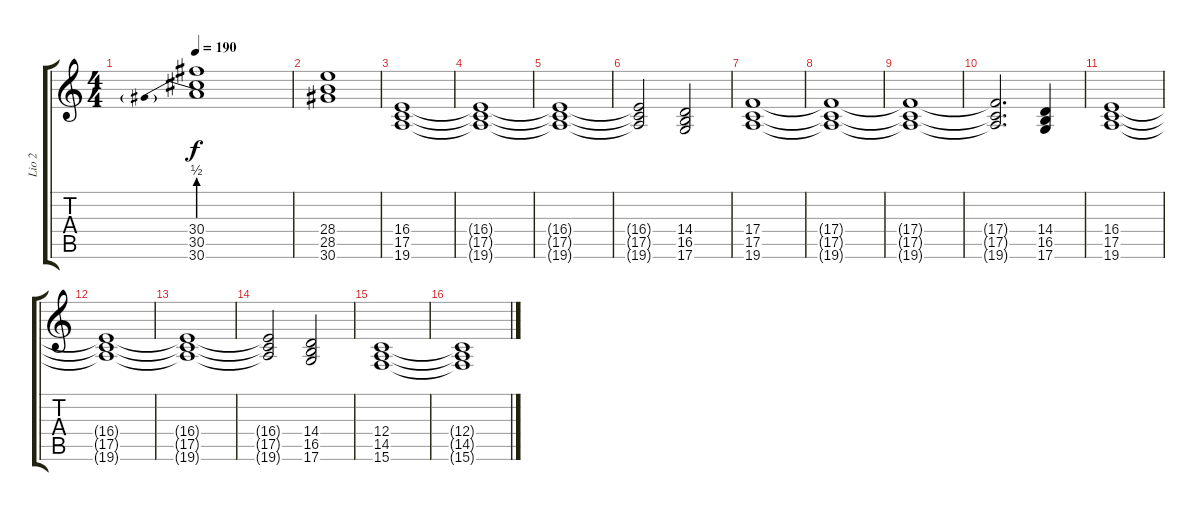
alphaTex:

\track ("Lio 2" "Lio 2") {instrument stringensemble1}
\staff {score tabs}
\tuning (D4 A3 F3 C3 G2 D2) {hide}
\ts (4 4)
\tempo 190
\clef g2
\ks c
(30.4 30.5 30.6{be (prebend 0 2 60 2)}).1{dy f} |
(28.4 28.5 30.6).1 |
(16.4 17.5 19.6).1 |
(16.4{t} 17.5{t} 19.6{t}).1 |
(16.4{t} 17.5{t} 19.6{t}).1 |
(16.4{t} 17.5{t} 19.6{t}).2 (14.4 16.5 17.6).2 |
(17.4 17.5 19.6).1 |
(17.4{t} 17.5{t} 19.6{t}).1 |
(17.4{t} 17.5{t} 19.6{t}).1 |
(17.4{t} 17.5{t} 19.6{t}).2{d} (14.4 16.5 17.6).4 |
(16.4 17.5 19.6).1 |
(16.4{t} 17.5{t} 19.6{t}).1 |
(16.4{t} 17.5{t} 19.6{t}).1 |
(16.4{t} 17.5{t} 19.6{t}).2 (14.4 16.5 17.6).2 |
(12.4 14.5 15.6).1 |
(12.4{t} 14.5{t} 15.6{t}).1
